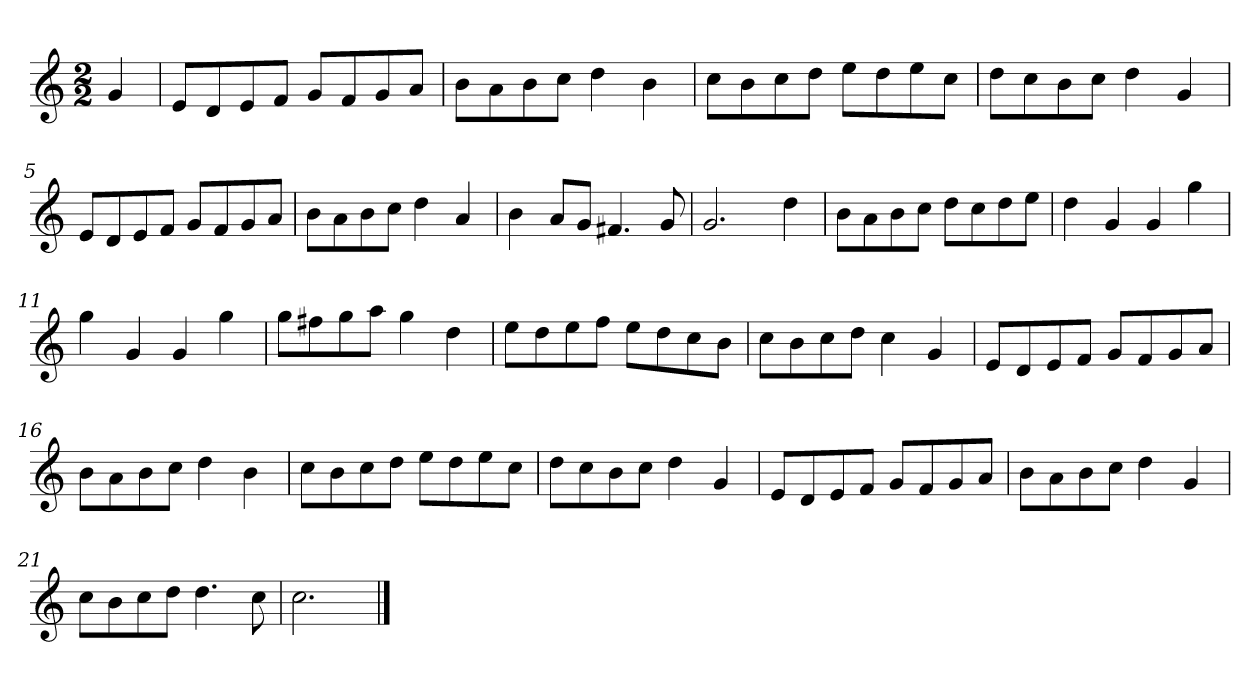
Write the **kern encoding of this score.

**kern
*part1
*staff1
*k[]
*M2/2
*MM120
=
4g
=1
8eL
8d
8e
8fJ
8gL
8f
8g
8aJ
=2
8bL
8a
8b
8ccJ
4dd
4b
=3
8ccL
8b
8cc
8ddJ
8eeL
8dd
8ee
8ccJ
=4
8ddL
8cc
8b
8ccJ
4dd
4g
=5
8eL
8d
8e
8fJ
8gL
8f
8g
8aJ
=6
8bL
8a
8b
8ccJ
4dd
4a
=7
4b
8aL
8gJ
4.f#X
8g
=8
2.g
4dd
=9
8bL
8a
8b
8ccJ
8ddL
8cc
8dd
8eeJ
=10
4dd
4g
4g
4gg
=11
4gg
4g
4g
4gg
=12
8ggL
8ff#X
8gg
8aaJ
4gg
4dd
=13
8eeL
8dd
8ee
8ffJ
8eeL
8dd
8cc
8bJ
=14
8ccL
8b
8cc
8ddJ
4cc
4g
=15
8eL
8d
8e
8fJ
8gL
8f
8g
8aJ
=16
8bL
8a
8b
8ccJ
4dd
4b
=17
8ccL
8b
8cc
8ddJ
8eeL
8dd
8ee
8ccJ
=18
8ddL
8cc
8b
8ccJ
4dd
4g
=19
8eL
8d
8e
8fJ
8gL
8f
8g
8aJ
=20
8bL
8a
8b
8ccJ
4dd
4g
=21
8ccL
8b
8cc
8ddJ
4.dd
8cc
=22
2.cc
==
*-
